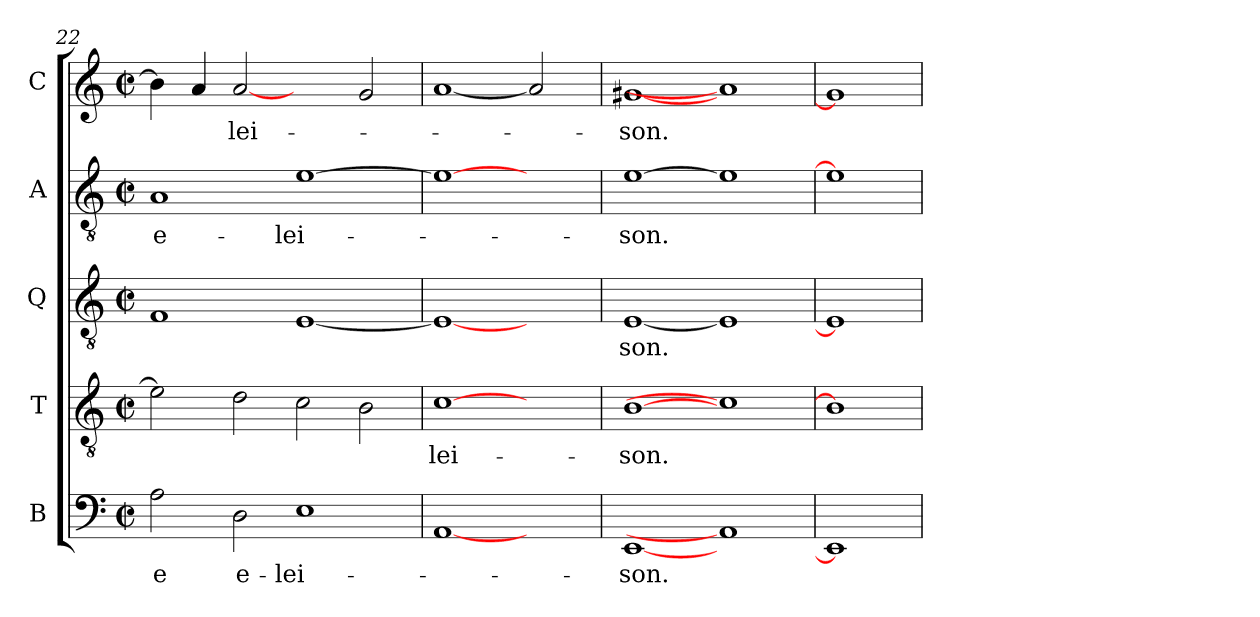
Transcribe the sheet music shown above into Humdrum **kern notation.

**kern	**text	**kern	**text	**kern	**text	**kern	**text	**kern	**text
*part5	*part5	*part4	*part4	*part3	*part3	*part2	*part2	*part1	*part1
*staff5	*staff5	*staff4	*staff4	*staff3	*staff3	*staff2	*staff2	*staff1	*staff1
*I"B	*	*I"T	*	*I"Q	*	*I"A	*	*I"C	*
*I'B	*	*I'T	*	*I'Q	*	*I'A	*	*I'C	*
*clefF4	*	*clefGv2	*	*clefGv2	*	*clefGv2	*	*clefG2	*
*M2/2	*	*M2/2	*	*M2/2	*	*M2/2	*	*M2/2	*
*met(c|)	*	*met(c|)	*	*met(c|)	*	*met(c|)	*	*met(c|)	*
=22	=22	=22	=22	=22	=22	=22	=22	=22	=22
!	!LO:LY:b:cj	!	!	!	!	!	!LO:LY:b:rj	!	!
2A\	-e	2e\]	.	1F	.	1A	e-	4b\]	.
.	.	.	.	.	.	.	.	4a/	.
!	!LO:LY:b:cj	!	!	!	!	!	!	!	!LO:LY:b:cj
2D\	e-	2d\	.	.	.	.	.	[2a	-lei-
!	!LO:LY:b:cj	!	!	!	!	!	!LO:LY:b:cj	!	!
1E	-lei-	2c\	.	[<1E	.	[>1e	-lei-	2ryy	.
.	.	2B\	.	.	.	.	.	2g/	.
=23	=23	=23	=23	=23	=23	=23	=23	=23	=23
!	!	!	!LO:LY:b:cj	!	!	!	!	!	!
[1AA	.	[1c	-lei-	1E_	.	1e_	.	[1a	.
2ryy	.	2ryy	.	2ryy	.	2ryy	.	2a]	.
=24	=24	=24	=24	=24	=24	=24	=24	=24	=24
!	!LO:LY:b:cj	!	!LO:LY:b:cj	!	!LO:LY:b:cj	!	!LO:LY:b:cj	!	!LO:LY:b:cj
[1EE	-son.	[1B	-son.	[1E	-son.	[1e	-son.	[1g#X	-son.
1AA]	.	1c]	.	1E]	.	1e]	.	1a]	.
=25	=25	=25	=25	=25	=25	=25	=25	=25	=25
1EE]	.	1B]	.	1E]	.	1e]	.	1g#]	.
=	=	=	=	=	=	=	=	=	=
*-	*-	*-	*-	*-	*-	*-	*-	*-	*-
